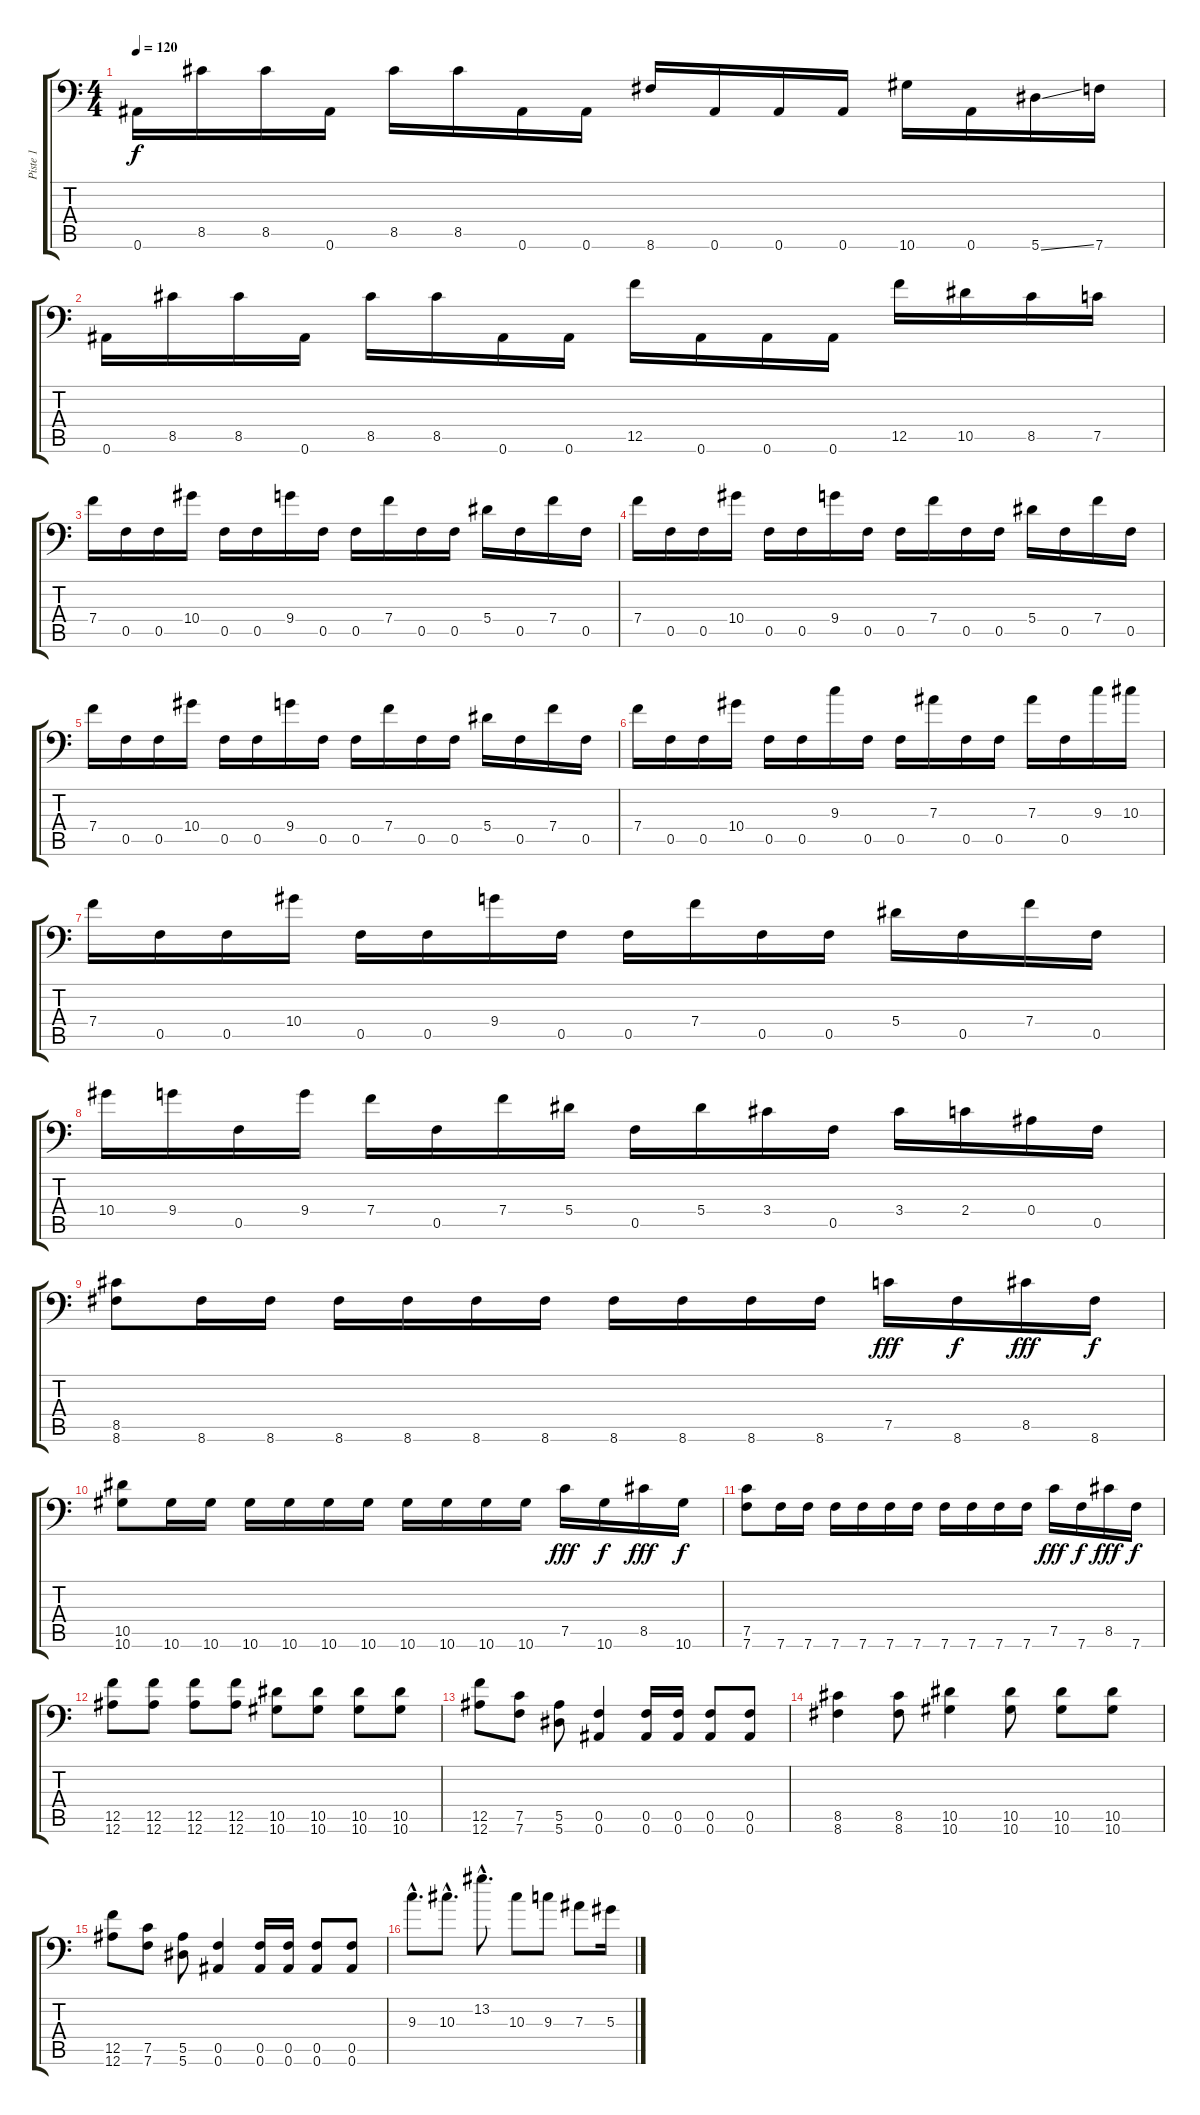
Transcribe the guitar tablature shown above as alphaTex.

\track ("Piste 1" "Piste 1") {instrument distortionguitar}
\staff {score tabs}
\tuning (C4 G3 Eb3 Bb2 F2 Bb1) {hide}
\ts (4 4)
\tempo 120
\clef f4
\ks c
0.6.16{dy f} 8.5.16 8.5.16 0.6.16 8.5.16 8.5.16 0.6.16 0.6.16 8.6.16 0.6.16 0.6.16 0.6.16 10.6.16 0.6.16 5.6{ss}.16 7.6.16 |
0.6.16 8.5.16 8.5.16 0.6.16 8.5.16 8.5.16 0.6.16 0.6.16 12.5.16 0.6.16 0.6.16 0.6.16 12.5.16 10.5.16 8.5.16 7.5.16 |
7.4.16 0.5.16 0.5.16 10.4.16 0.5.16 0.5.16 9.4.16 0.5.16 0.5.16 7.4.16 0.5.16 0.5.16 5.4.16 0.5.16 7.4.16 0.5.16 |
7.4.16 0.5.16 0.5.16 10.4.16 0.5.16 0.5.16 9.4.16 0.5.16 0.5.16 7.4.16 0.5.16 0.5.16 5.4.16 0.5.16 7.4.16 0.5.16 |
7.4.16 0.5.16 0.5.16 10.4.16 0.5.16 0.5.16 9.4.16 0.5.16 0.5.16 7.4.16 0.5.16 0.5.16 5.4.16 0.5.16 7.4.16 0.5.16 |
7.4.16 0.5.16 0.5.16 10.4.16 0.5.16 0.5.16 9.3.16 0.5.16 0.5.16 7.3.16 0.5.16 0.5.16 7.3.16 0.5.16 9.3.16 10.3.16 |
7.4.16 0.5.16 0.5.16 10.4.16 0.5.16 0.5.16 9.4.16 0.5.16 0.5.16 7.4.16 0.5.16 0.5.16 5.4.16 0.5.16 7.4.16 0.5.16 |
10.4.16 9.4.16 0.5.16 9.4.16 7.4.16 0.5.16 7.4.16 5.4.16 0.5.16 5.4.16 3.4.16 0.5.16 3.4.16 2.4.16 0.4.16 0.5.16 |
(8.5 8.6).8 8.6.16 8.6.16 8.6.16 8.6.16 8.6.16 8.6.16 8.6.16 8.6.16 8.6.16 8.6.16 7.5.16{dy fff} 8.6.16{dy f} 8.5.16{dy fff} 8.6.16{dy f} |
(10.5 10.6).8 10.6.16 10.6.16 10.6.16 10.6.16 10.6.16 10.6.16 10.6.16 10.6.16 10.6.16 10.6.16 7.5.16{dy fff} 10.6.16{dy f} 8.5.16{dy fff} 10.6.16{dy f} |
(7.5 7.6).8 7.6.16 7.6.16 7.6.16 7.6.16 7.6.16 7.6.16 7.6.16 7.6.16 7.6.16 7.6.16 7.5.16{dy fff} 7.6.16{dy f} 8.5.16{dy fff} 7.6.16{dy f} |
(12.5 12.6).8 (12.5 12.6).8 (12.5 12.6).8 (12.5 12.6).8 (10.5 10.6).8 (10.5 10.6).8 (10.5 10.6).8 (10.5 10.6).8 |
(12.5 12.6).8 (7.5 7.6).8 (5.5 5.6).8 (0.5 0.6).4 (0.5 0.6).16 (0.5 0.6).16 (0.5 0.6).8 (0.5 0.6).8 |
(8.5 8.6).4 (8.5 8.6).8 (10.5 10.6).4 (10.5 10.6).8 (10.5 10.6).8 (10.5 10.6).8 |
(12.5 12.6).8 (7.5 7.6).8 (5.5 5.6).8 (0.5 0.6).4 (0.5 0.6).16 (0.5 0.6).16 (0.5 0.6).8 (0.5 0.6).8 |
9.3{hac}.8{d} 10.3{hac}.8{d} 13.2{hac}.8{d} 10.3.8 9.3.8 7.3.8 5.3.16
